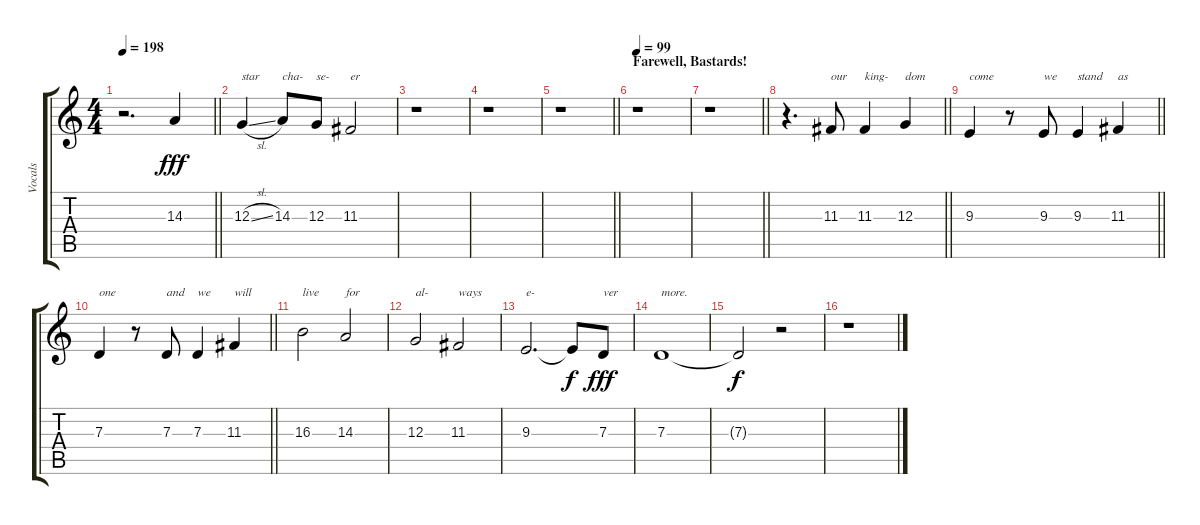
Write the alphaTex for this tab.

\track ("Vocals" "Vocals") {instrument altosax}
\staff {score tabs}
\tuning (E4 B3 G3 D3 A2 E2) {hide}
\ts (4 4)
\tempo 198
\clef g2
\barLineRight lightlight
\ks c
r.2{d dy fff} 14.3.4 |
12.3{sl}.4{txt "star"} 14.3.8{txt "cha-"} 12.3.8{txt "se-"} 11.3.2{txt "er"} |
r.1 |
r.1 |
\barLineRight lightlight
r.1 |
\section ("" "Farewell, Bastards!")
\tempo 99
r.1 |
\barLineRight lightlight
r.1 |
\barLineRight lightlight
r.4{d} 11.3.8{txt "our"} 11.3.4{txt "king-"} 12.3.4{txt "dom"} |
\barLineRight lightlight
9.3.4{txt "come"} r.8 9.3.8{txt "we"} 9.3.4{txt "stand"} 11.3.4{txt "as"} |
\barLineRight lightlight
7.3.4{txt "one"} r.8 7.3.8{txt "and"} 7.3.4{txt "we"} 11.3.4{txt "will"} |
16.3.2{txt "live"} 14.3.2{txt "for"} |
12.3.2{txt "al-"} 11.3.2{txt "ways"} |
9.3.2{d txt "e-"} 9.3{t}.8{dy f} 7.3.8{txt "ver" dy fff} |
7.3.1{txt "more."} |
7.3{t}.2{dy f} r.2 |
r.1
